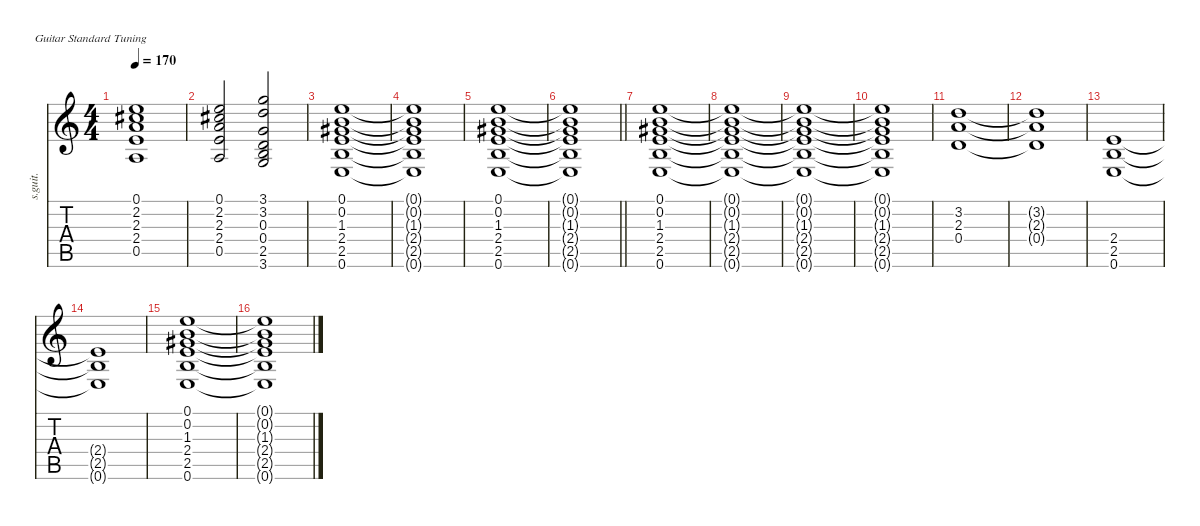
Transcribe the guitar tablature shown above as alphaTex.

\defaultSystemsLayout 4
\hideDynamics
\bracketExtendMode nobrackets
\otherSystemsTrackNameOrientation horizontal
\track ("Rhythm Guitar" "s.guit.") {instrument acousticguitarsteel}
\staff {score tabs}
\tuning (E4 B3 G3 D3 A2 E2)
\ts (4 4)
\tempo 170
\clef g2
\ks c
(0.1 2.2{acc #} 2.3 2.4 0.5).1{dy f beam Up} |
(0.1 2.2{acc #} 2.3 2.4 0.5).2{beam Up} (3.1 3.2 0.3 0.4 2.5 3.6).2{beam Up} |
(0.1 0.2 1.3{acc #} 2.4 2.5 0.6).1{beam Up} |
(0.1{t} 0.2{t} 1.3{t acc #} 2.4{t} 2.5{t} 0.6{t}).1{beam Up} |
(0.1 0.2 1.3{acc #} 2.4 2.5 0.6).1{beam Up} |
\barLineRight lightlight
(0.1{t} 0.2{t} 1.3{t acc #} 2.4{t} 2.5{t} 0.6{t}).1{beam Up} |
(0.1 0.2 1.3{acc #} 2.4 2.5 0.6).1{dy mf beam Up} |
(0.1{t} 0.2{t} 1.3{t acc #} 2.4{t} 2.5{t} 0.6{t}).1{dy f beam Up} |
(0.1{t} 0.2{t} 1.3{t acc #} 2.4{t} 2.5{t} 0.6{t}).1{beam Up} |
(0.1{t} 0.2{t} 1.3{t acc #} 2.4{t} 2.5{t} 0.6{t}).1{beam Up} |
(3.2 2.3 0.4).1{dy mf beam Up} |
(3.2{t} 2.3{t} 0.4{t}).1{dy f beam Up} |
(2.4 2.5 0.6).1{dy mf beam Up} |
(2.4{t} 2.5{t} 0.6{t}).1{dy f beam Up} |
(0.1 0.2 1.3{acc #} 2.4 2.5 0.6).1{dy mf beam Up} |
(0.1{t} 0.2{t} 1.3{t acc #} 2.4{t} 2.5{t} 0.6{t}).1{dy f beam Up}
